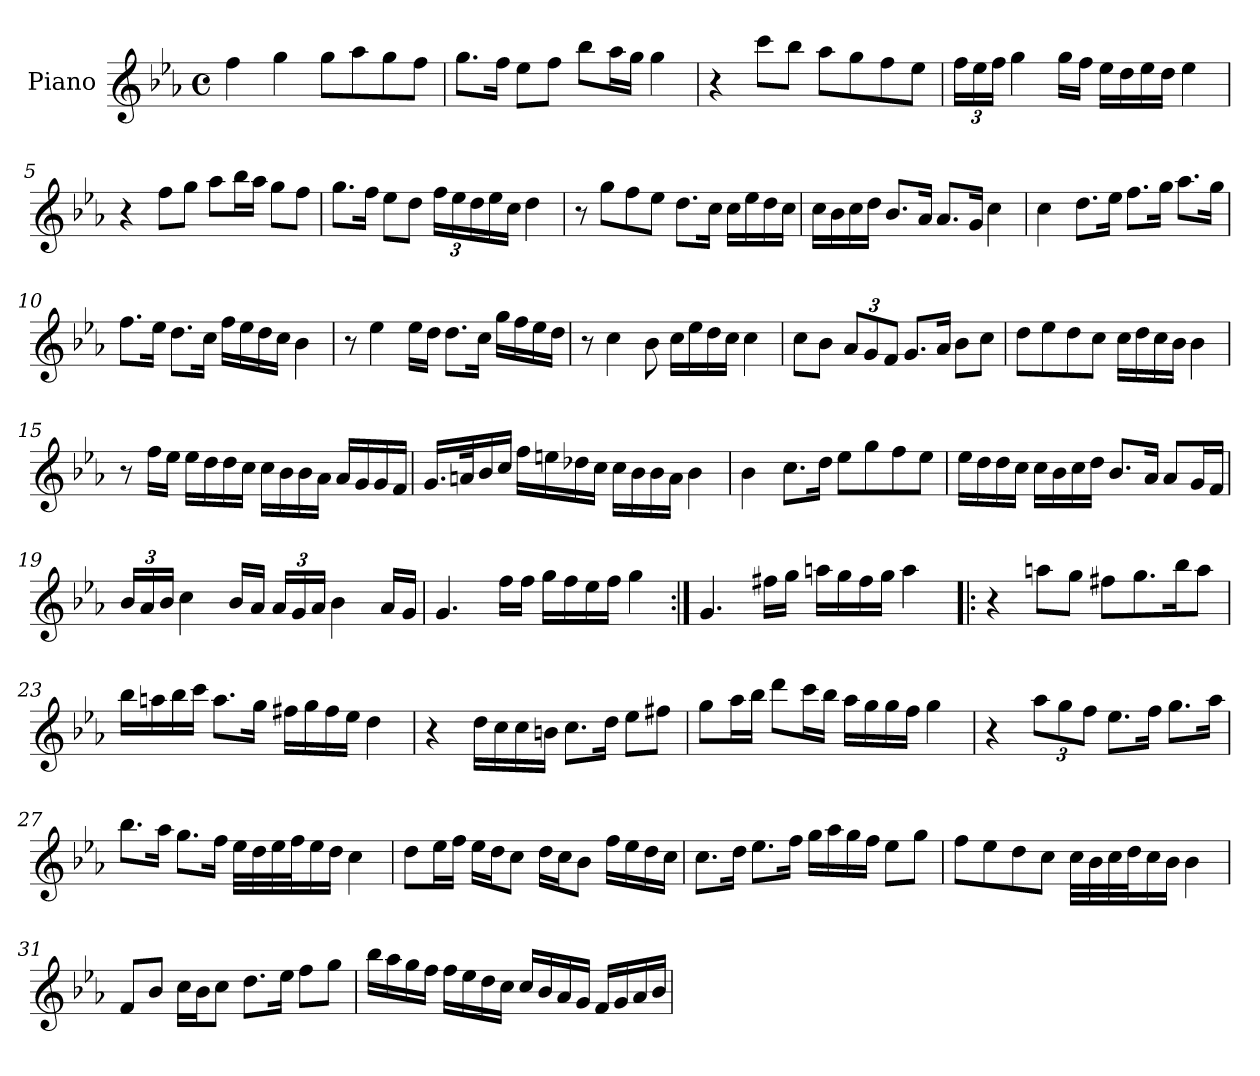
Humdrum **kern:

**kern
*part1
*staff1
*I"Piano
*I'Pno.
*clefG2
*k[b-e-a-]
*M4/4
*met(c)
=1
4ff\
4gg\
8gg\L
8aa-\
8gg\
8ff\J
=2
8.gg\L
16ff\Jk
8ee-\L
8ff\J
8bb-\L
16aa-\L
16gg\JJ
4gg\
=3
4r
8ccc\L
8bb-\J
8aa-\L
8gg\
8ff\
8ee-\J
=4
*Xbrackettup
24ff\LL
24ee-\
24ff\JJ
4gg\
16gg\LL
16ff\JJ
16ee-\LL
16dd\
16ee-\
16dd\JJ
4ee-\
!!LO:LB:g=z
=5
4r
8ff\L
8gg\J
8aa-\L
16bb-\L
16aa-\JJ
8gg\L
8ff\J
=6
8.gg\L
16ff\Jk
8ee-\L
8dd\J
24ff\LL
24ee-\
24dd\
16ee-\
16cc\JJ
4dd\
=7
8r
8gg\L
8ff\
8ee-\J
8.dd\L
16cc\Jk
16cc\LL
16ee-\
16dd\
16cc\JJ
=8
16cc\LL
16b-\
16cc\
16dd\JJ
8.b-/L
16a-/Jk
8.a-/L
16g/Jk
4cc\
!!LO:LB:g=z
=9
4cc\
8.dd\L
16ee-\Jk
8.ff\L
16gg\Jk
8.aa-\L
16gg\Jk
=10
8.ff\L
16ee-\Jk
8.dd\L
16cc\Jk
16ff\LL
16ee-\
16dd\
16cc\JJ
4b-\
=11
8r
4ee-\
16ee-\LL
16dd\JJ
8.dd\L
16cc\Jk
16gg\LL
16ff\
16ee-\
16dd\JJ
=12
8r
4cc\
8b-\
16cc\LL
16ee-\
16dd\
16cc\JJ
4cc\
!!LO:LB:g=z
=13
8cc\L
8b-\J
12a-/L
12g/
12f/J
8.g/L
16a-/Jk
8b-\L
8cc\J
=14
8dd\L
8ee-\
8dd\
8cc\J
16cc\LL
16dd\
16cc\
16b-\JJ
4b-\
=15
8r
16ff\LL
16ee-\JJ
16ee-\LL
16dd\
16dd\
16cc\JJ
16cc\LL
16b-\
16b-\
16a-\JJ
16a-/LL
16g/
16g/
16f/JJ
!!LO:LB:g=z
=16
16.g/LL
32an/K
16b-/
16cc/JJ
16ff\LL
16een\
16dd-X\
16cc\JJ
16cc\LL
16b-\
16b-\
16a\JJ
4b-\
=17
4b-\
8.cc\L
16dd\Jk
8ee-\L
8gg\
8ff\
8ee-\J
=18
16ee-\LL
16dd\
16dd\
16cc\JJ
16cc\LL
16b-\
16cc\
16dd\JJ
8.b-/L
16a-/Jk
8a-/L
16g/L
16f/JJ
!!LO:LB:g=z
=19
24b-/LL
24a-/
24b-/JJ
4cc\
16b-/LL
16a-/JJ
24a-/LL
24g/
24a-/JJ
4b-\
16a-/LL
16g/JJ
=20
4.g/
16ff\LL
16ff\JJ
16gg\LL
16ff\
16ee-\
16ff\JJ
4gg\
=21:|!
4.g/
16ff#X\LL
16gg\JJ
16aan\LL
16gg\
16ff#\
16gg\JJ
4aa\
=22!|:
4r
8aan\L
8gg\J
8ff#X\L
8.gg\
16bb-\K
8aa\J
!!LO:LB:g=z
=23
16bb-\LL
16aan\
16bb-\
16ccc\JJ
8.aa\L
16gg\Jk
16ff#X\LL
16gg\
16ff#\
16ee-\JJ
4dd\
=24
4r
16dd\LL
16cc\
16cc\
16bn\JJ
8.cc\L
16dd\Jk
8ee-\L
8ff#X\J
=25
8gg\L
16aa-\L
16bb-\JJ
8ddd\L
16ccc\L
16bb-\JJ
16aa-\LL
16gg\
16gg\
16ff\JJ
4gg\
!!LO:LB:g=z
=26
4r
12aa-\L
12gg\
12ff\J
8.ee-\L
16ff\Jk
8.gg\L
16aa-\Jk
=27
8.bb-\L
16aa-\Jk
8.gg\L
16ff\Jk
32ee-\LLL
32dd\
32ee-\
32ff\J
16ee-\
16dd\JJ
4cc\
=28
8dd\L
16ee-\L
16ff\JJ
16ee-\LL
16dd\J
8cc\J
16dd\LL
16cc\J
8b-\J
16ff\LL
16ee-\
16dd\
16cc\JJ
!!LO:LB:g=z
=29
8.cc\L
16dd\Jk
8.ee-\L
16ff\Jk
16gg\LL
16aa-\
16gg\
16ff\JJ
8ee-\L
8gg\J
=30
8ff\L
8ee-\
8dd\
8cc\J
32cc\LLL
32b-\
32cc\
32dd\J
16cc\
16b-\JJ
4b-\
=31
8f/L
8b-/J
16cc\LL
16b-\J
8cc\J
8.dd\L
16ee-\Jk
8ff\L
8gg\J
!!LO:LB:g=z
=32
16bb-\LL
16aa-\
16gg\
16ff\JJ
16ff\LL
16ee-\
16dd\
16cc\JJ
16cc/LL
16b-/
16a-/
16g/JJ
16f/LL
16g/
16a-/
16b-/JJ
=
*-
